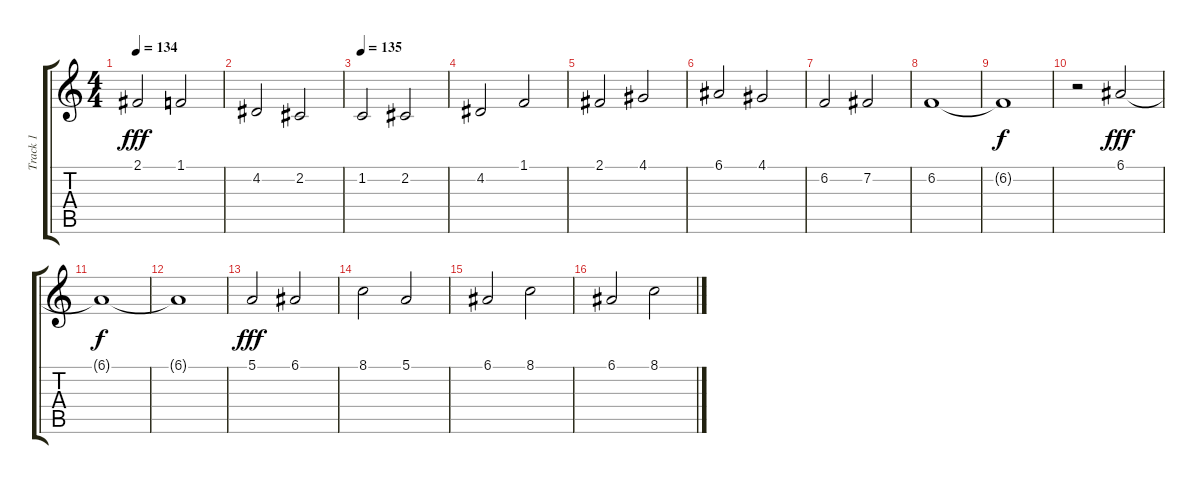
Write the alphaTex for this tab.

\track ("Track 1" "Track 1") {instrument synthstrings1}
\staff {score tabs}
\tuning (E4 B3 G3 D3 A2 E2) {hide}
\ts (4 4)
\tempo 134
\clef g2
\ks c
2.1.2{dy fff} 1.1.2 |
4.2.2 2.2.2 |
\tempo 135
1.2.2 2.2.2 |
4.2.2 1.1.2 |
2.1.2 4.1.2 |
6.1.2 4.1.2 |
6.2.2 7.2.2 |
6.2.1{volume 10} |
6.2{t}.1{dy f} |
r.2 6.1.2{dy fff volume 10} |
6.1{t}.1{dy f} |
6.1{t}.1 |
5.1.2{dy fff} 6.1.2 |
8.1.2 5.1.2 |
6.1.2 8.1.2 |
6.1.2 8.1.2
